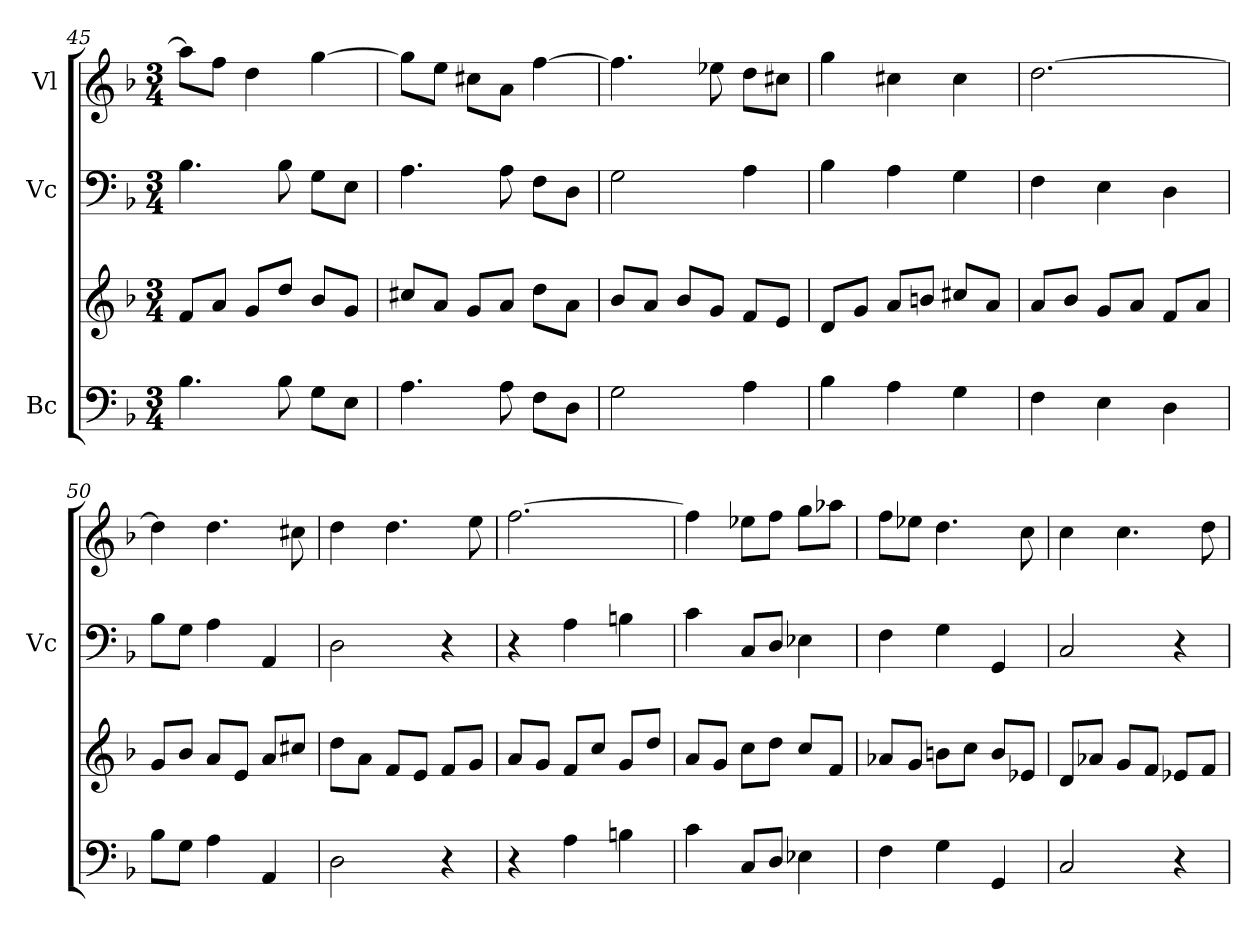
**kern	**kern	**kern	**kern
*part3	*part3	*part2	*part1
*staff4	*staff3	*staff2	*staff1
*I"Bc	*	*I"Vc	*I"Vl
*	*	*I'Vc	*
*clefF4	*clefG2	*clefF4	*clefG2
*k[b-]	*k[b-]	*k[b-]	*k[b-]
*M3/4	*M3/4	*M3/4	*M3/4
=45	=45	=45	=45
4.B-\	8f/L	4.B-\	8aa\L]
.	8a/J	.	8ff\J
.	8g/L	.	4dd\
8B-\	8dd/J	8B-\	.
8G\L	8b-/L	8G\L	[4gg\
8E\J	8g/J	8E\J	.
!!LO:PB:g=z
=46	=46	=46	=46
4.A\	8cc#X/L	4.A\	8gg\L]
.	8a/J	.	8ee\J
.	8g/L	.	8cc#X\L
8A\	8a/J	8A\	8a\J
8F\L	8dd\L	8F\L	[4ff\
8D\J	8a\J	8D\J	.
=47	=47	=47	=47
2G\	8b-/L	2G\	4.ff\]
.	8a/J	.	.
.	8b-/L	.	.
.	8g/J	.	8ee-X\
4A\	8f/L	4A\	8dd\L
.	8e/J	.	8cc#X\J
=48	=48	=48	=48
4B-\	8d/L	4B-\	4gg\
.	8g/J	.	.
4A\	8a/L	4A\	4cc#X\
.	8bn/J	.	.
4G\	8cc#X/L	4G\	4cc#\
.	8a/J	.	.
=49	=49	=49	=49
4F\	8a/L	4F\	[2.dd\
.	8b-/J	.	.
4E\	8g/L	4E\	.
.	8a/J	.	.
4D\	8f/L	4D\	.
.	8a/J	.	.
=50	=50	=50	=50
8B-\L	8g/L	8B-\L	4dd\]
8G\J	8b-/J	8G\J	.
4A\	8a/L	4A\	4.dd\
.	8e/J	.	.
4AA/	8a/L	4AA/	.
.	8cc#X/J	.	8cc#X\
=51	=51	=51	=51
2D\	8dd\L	2D\	4dd\
.	8a\J	.	.
.	8f/L	.	4.dd\
.	8e/J	.	.
4r	8f/L	4r	.
.	8g/J	.	8ee\
!!LO:LB:g=z
=52	=52	=52	=52
4r	8a/L	4r	[2.ff\
.	8g/J	.	.
4A\	8f/L	4A\	.
.	8cc/J	.	.
4Bn\	8g/L	4Bn\	.
.	8dd/J	.	.
=53	=53	=53	=53
4c\	8a/L	4c\	4ff\]
.	8g/J	.	.
8C/L	8cc\L	8C/L	8ee-X\L
8D/J	8dd\J	8D/J	8ff\J
4E-X\	8cc/L	4E-X\	8gg\L
.	8f/J	.	8aa-X\J
=54	=54	=54	=54
4F\	8a-X/L	4F\	8ff\L
.	8g/J	.	8ee-X\J
4G\	8bn\L	4G\	4.dd\
.	8cc\J	.	.
4GG/	8b/L	4GG/	.
.	8e-X/J	.	8cc\
=55	=55	=55	=55
2C/	8d/L	2C/	4cc\
.	8a-X/J	.	.
.	8g/L	.	4.cc\
.	8f/J	.	.
4r	8e-X/L	4r	.
.	8f/J	.	8dd\
=	=	=	=
*-	*-	*-	*-
